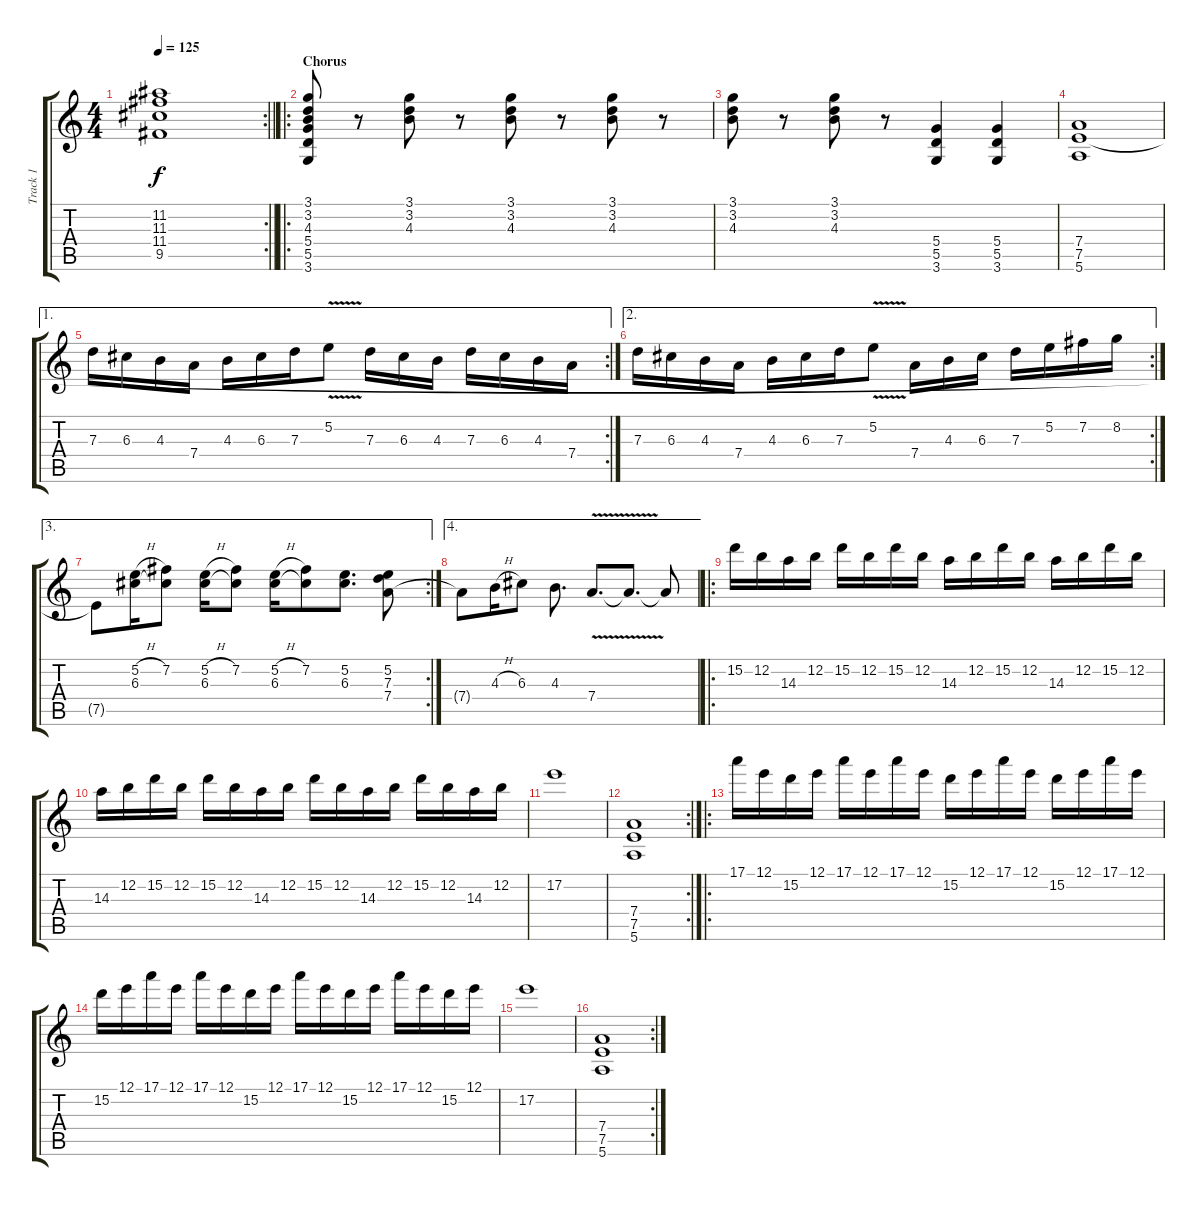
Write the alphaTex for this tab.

\track ("Track 1" "Track 1") {instrument distortionguitar}
\staff {score tabs}
\tuning (E4 B3 G3 D3 A2 E2) {hide}
\rc 2
\ts (4 4)
\tempo 125
\clef g2
\barLineRight lightlight
\ks c
(11.2 11.3 11.4 9.5).1{dy f} |
\ro
\section ("" "Chorus")
(3.1 3.2 4.3 5.4 5.5 3.6).8{instrument electricguitarclean} r.8 (3.1 3.2 4.3).8 r.8 (3.1 3.2 4.3).8 r.8 (3.1 3.2 4.3).8 r.8 |
(3.1 3.2 4.3).8 r.8 (3.1 3.2 4.3).8 r.8 (5.4 5.5 3.6).4{instrument distortionguitar} (5.4 5.5 3.6).4 |
(7.4 7.5 5.6).1 |
\ae 1
\rc 2
7.3.16 6.3.16 4.3.16 7.4.16 4.3.16 6.3.16 7.3.16 5.2{v}.8 7.3.16 6.3.16 4.3.16 7.3.16 6.3.16 4.3.16 7.4.16 |
\ae 2
\rc 2
7.3.16 6.3.16 4.3.16 7.4.16 4.3.16 6.3.16 7.3.16 5.2{v}.8 7.4.16 4.3.16 6.3.16 7.3.16 5.2.16 7.2.16 8.2.16 |
\ae 3
\rc 2
7.5{t}.8 (5.2{h} 6.3).16 (7.2 6.3{t}).8 (5.2{h} 6.3).16 (7.2 6.3{t}).8 (5.2{h} 6.3).16 (7.2 6.3{t}).8 (5.2 6.3).8{d} (5.2 7.3 7.4).8 |
\ae 4
7.4{t}.8 4.3{h}.16 6.3.8 4.3.8{d} 7.4{v}.8{d} 7.4{t}.8{d} 7.4{t}.8 |
\ro
15.2.16 12.2.16 14.3.16 12.2.16 15.2.16 12.2.16 15.2.16 12.2.16 14.3.16 12.2.16 15.2.16 12.2.16 14.3.16 12.2.16 15.2.16 12.2.16 |
14.3.16 12.2.16 15.2.16 12.2.16 15.2.16 12.2.16 14.3.16 12.2.16 15.2.16 12.2.16 14.3.16 12.2.16 15.2.16 12.2.16 14.3.16 12.2.16 |
17.2.1 |
\rc 2
(7.4 7.5 5.6).1 |
\ro
17.1.16 12.1.16 15.2.16 12.1.16 17.1.16 12.1.16 17.1.16 12.1.16 15.2.16 12.1.16 17.1.16 12.1.16 15.2.16 12.1.16 17.1.16 12.1.16 |
15.2.16 12.1.16 17.1.16 12.1.16 17.1.16 12.1.16 15.2.16 12.1.16 17.1.16 12.1.16 15.2.16 12.1.16 17.1.16 12.1.16 15.2.16 12.1.16 |
17.2.1 |
\rc 2
(7.4 7.5 5.6).1
